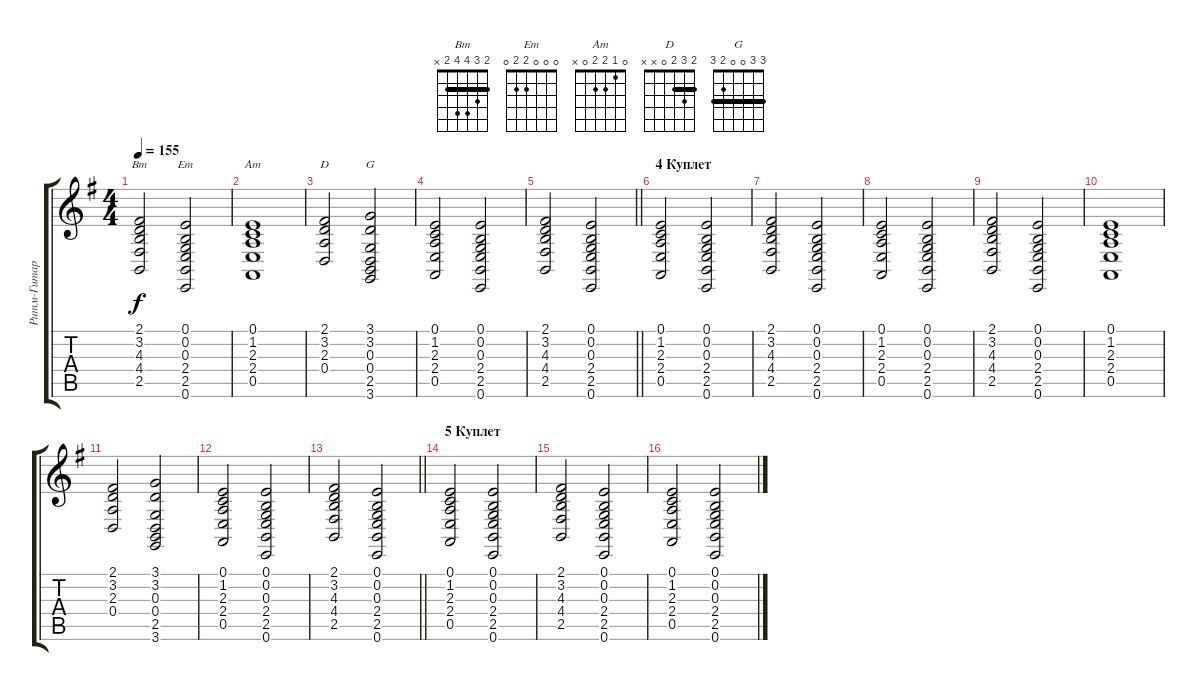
\track ("Ритм-Гитара (Бой)" "Ритм-Гитар") {instrument orchestralharp}
\staff {score tabs}
\tuning (E4 B3 G3 D3 A2 E2) {hide}
\chord ("Bm" 2 3 4 4 2 x) {barre 2}
\chord ("Em" 0 0 0 2 2 0)
\chord ("Am" 0 1 2 2 0 x)
\chord ("D" 2 3 2 0 x x) {barre 2}
\chord ("G" 3 3 0 0 2 3) {barre 3}
\ts (4 4)
\tempo 155
\clef g2
\ks eminor
(2.1 3.2 4.3 4.4 2.5).2{ch "Bm" dy f} (0.1 0.2 0.3 2.4 2.5 0.6).2{ch "Em"} |
(0.1 1.2 2.3 2.4 0.5).1{ch "Am"} |
(2.1 3.2 2.3 0.4).2{ch "D"} (3.1 3.2 0.3 0.4 2.5 3.6).2{ch "G"} |
(0.1 1.2 2.3 2.4 0.5).2 (0.1 0.2 0.3 2.4 2.5 0.6).2 |
\barLineRight lightlight
(2.1 3.2 4.3 4.4 2.5).2 (0.1 0.2 0.3 2.4 2.5 0.6).2 |
\section ("" "4 Куплет")
(0.1 1.2 2.3 2.4 0.5).2 (0.1 0.2 0.3 2.4 2.5 0.6).2 |
(2.1 3.2 4.3 4.4 2.5).2 (0.1 0.2 0.3 2.4 2.5 0.6).2 |
(0.1 1.2 2.3 2.4 0.5).2 (0.1 0.2 0.3 2.4 2.5 0.6).2 |
(2.1 3.2 4.3 4.4 2.5).2 (0.1 0.2 0.3 2.4 2.5 0.6).2 |
(0.1 1.2 2.3 2.4 0.5).1 |
(2.1 3.2 2.3 0.4).2 (3.1 3.2 0.3 0.4 2.5 3.6).2 |
(0.1 1.2 2.3 2.4 0.5).2 (0.1 0.2 0.3 2.4 2.5 0.6).2 |
\barLineRight lightlight
(2.1 3.2 4.3 4.4 2.5).2 (0.1 0.2 0.3 2.4 2.5 0.6).2 |
\section ("" "5 Куплет")
(0.1 1.2 2.3 2.4 0.5).2 (0.1 0.2 0.3 2.4 2.5 0.6).2 |
(2.1 3.2 4.3 4.4 2.5).2 (0.1 0.2 0.3 2.4 2.5 0.6).2 |
(0.1 1.2 2.3 2.4 0.5).2 (0.1 0.2 0.3 2.4 2.5 0.6).2
